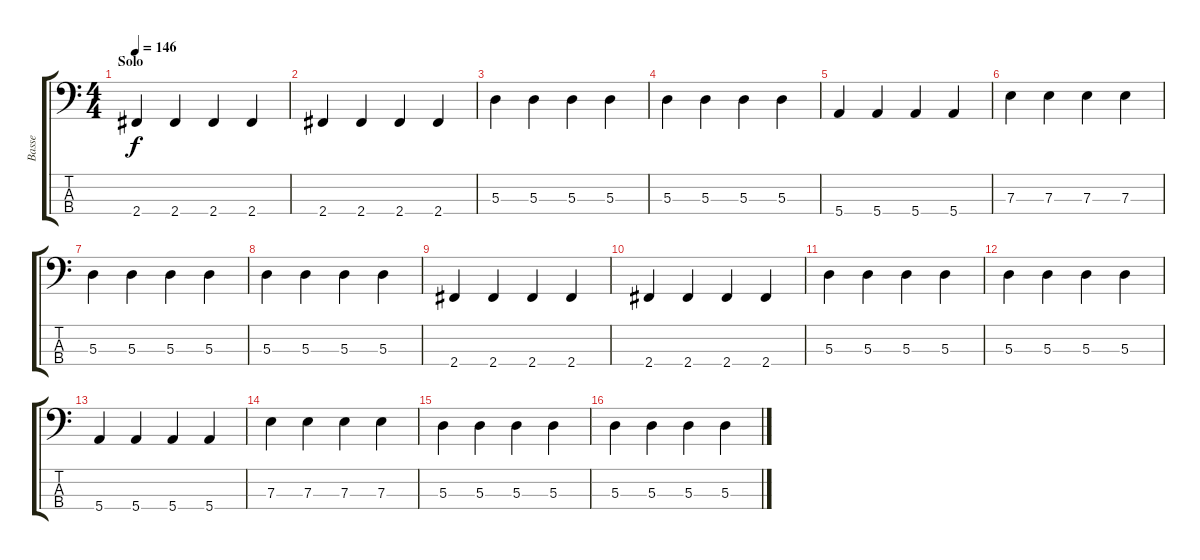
\track ("Basse" "Basse") {instrument electricbassfinger}
\staff {score tabs}
\tuning (G2 D2 A1 E1) {hide}
\ts (4 4)
\section ("" "Solo")
\tempo 146
\clef f4
\ks c
2.4.4{dy f} 2.4.4 2.4.4 2.4.4 |
2.4.4 2.4.4 2.4.4 2.4.4 |
5.3.4 5.3.4 5.3.4 5.3.4 |
5.3.4 5.3.4 5.3.4 5.3.4 |
5.4.4 5.4.4 5.4.4 5.4.4 |
7.3.4 7.3.4 7.3.4 7.3.4 |
5.3.4 5.3.4 5.3.4 5.3.4 |
5.3.4 5.3.4 5.3.4 5.3.4 |
2.4.4 2.4.4 2.4.4 2.4.4 |
2.4.4 2.4.4 2.4.4 2.4.4 |
5.3.4 5.3.4 5.3.4 5.3.4 |
5.3.4 5.3.4 5.3.4 5.3.4 |
5.4.4 5.4.4 5.4.4 5.4.4 |
7.3.4 7.3.4 7.3.4 7.3.4 |
5.3.4 5.3.4 5.3.4 5.3.4 |
5.3.4 5.3.4 5.3.4 5.3.4
